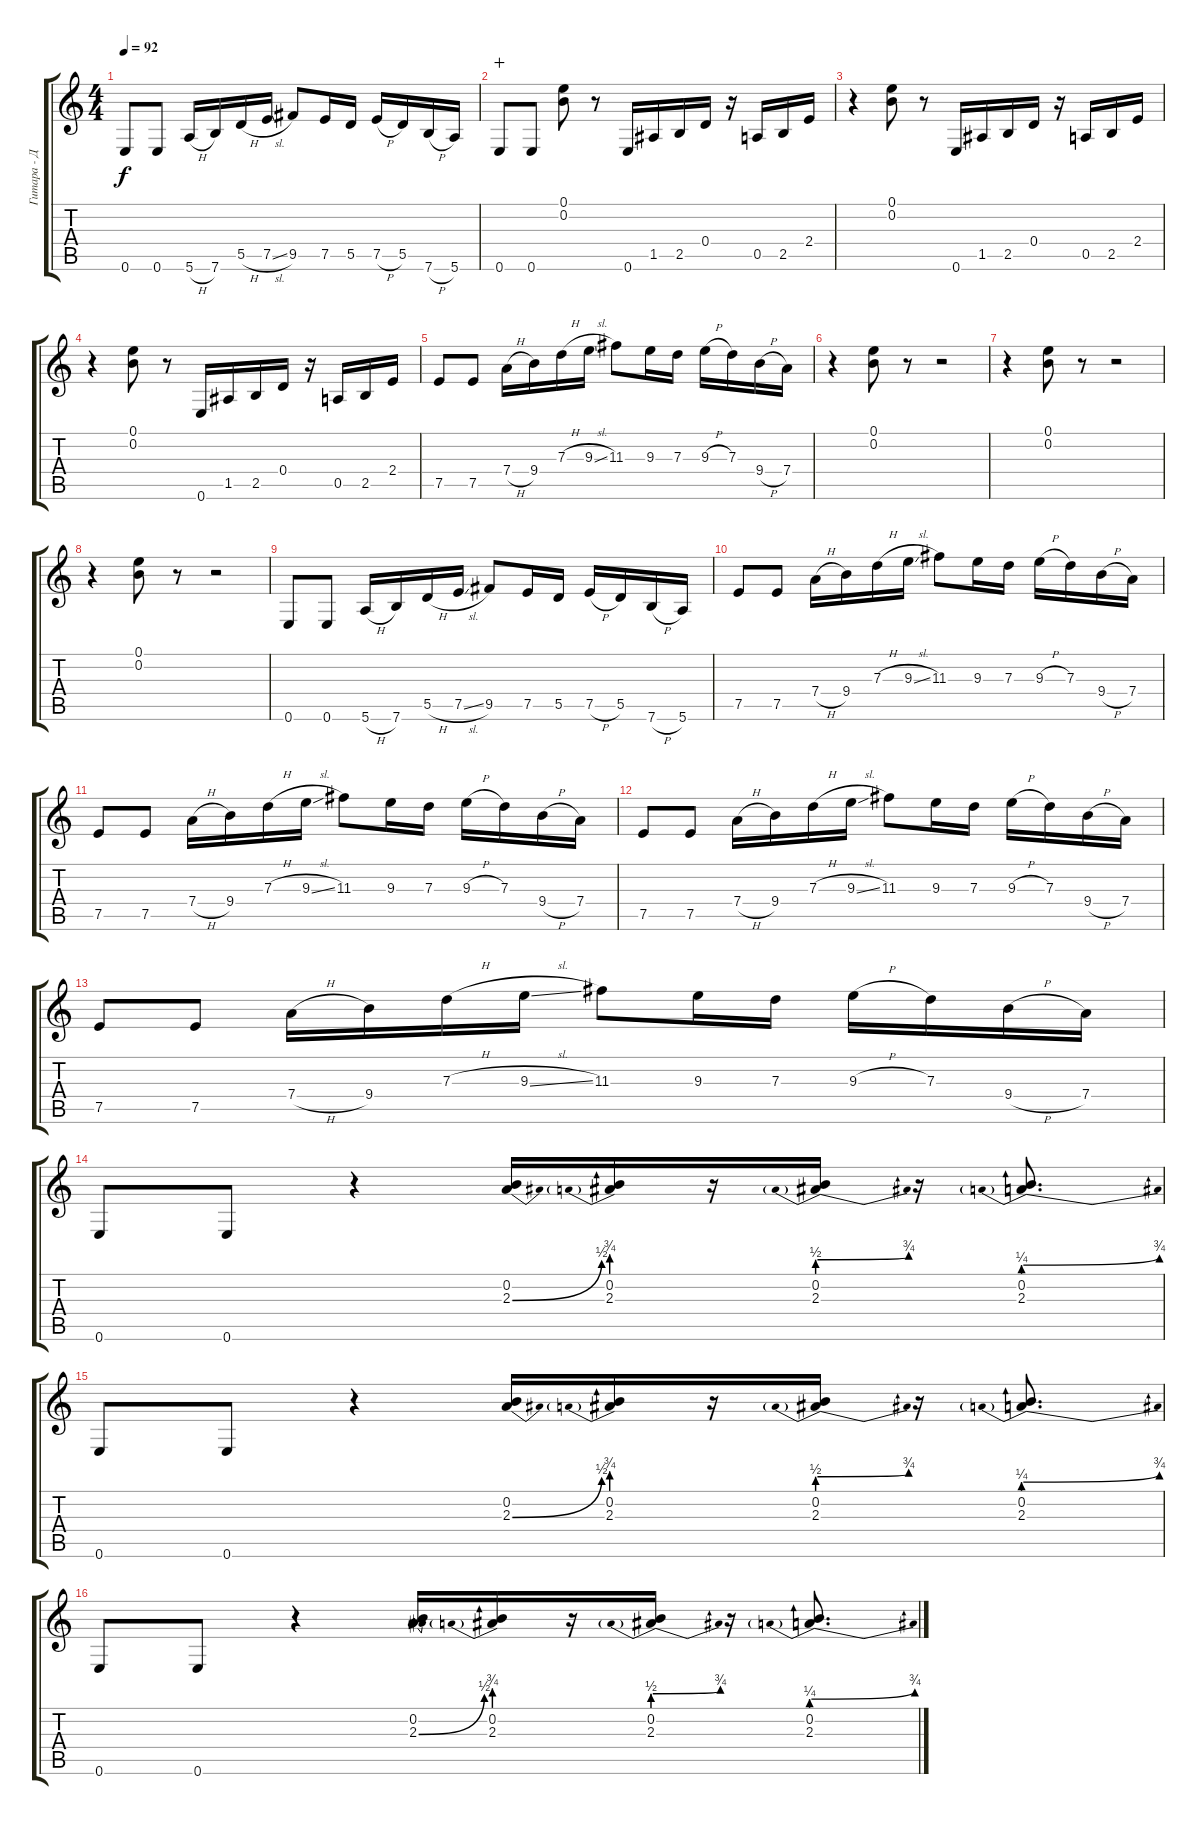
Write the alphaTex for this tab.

\track ("Гитара - Дэн Фертита" "Гитара - Д") {instrument distortionguitar}
\staff {score tabs}
\tuning (E4 B3 G3 D3 A2 E2) {hide}
\ts (4 4)
\tempo 92
\clef g2
\ks c
0.6.8{dy f} 0.6.8 5.6{h}.16 7.6.16 5.5{h}.16 7.5{sl}.16 9.5.8 7.5.16 5.5.16 7.5{h}.16 5.5.16 7.6{h}.16 5.6.16 |
0.6.8{wahc} 0.6.8 (0.1 0.2).8 r.8 0.6.16 1.5.16 2.5.16 0.4.16 r.16 0.5.16 2.5.16 2.4.16 |
r.4 (0.1 0.2).8 r.8 0.6.16 1.5.16 2.5.16 0.4.16 r.16 0.5.16 2.5.16 2.4.16 |
r.4 (0.1 0.2).8 r.8 0.6.16 1.5.16 2.5.16 0.4.16 r.16 0.5.16 2.5.16 2.4.16 |
7.5.8 7.5.8 7.4{h}.16 9.4.16 7.3{h}.16 9.3{sl}.16 11.3.8 9.3.16 7.3.16 9.3{h}.16 7.3.16 9.4{h}.16 7.4.16 |
r.4 (0.1 0.2).8 r.8 r.2 |
r.4 (0.1 0.2).8 r.8 r.2 |
r.4 (0.1 0.2).8 r.8 r.2 |
0.6.8 0.6.8 5.6{h}.16 7.6.16 5.5{h}.16 7.5{sl}.16 9.5.8 7.5.16 5.5.16 7.5{h}.16 5.5.16 7.6{h}.16 5.6.16 |
7.5.8 7.5.8 7.4{h}.16 9.4.16 7.3{h}.16 9.3{sl}.16 11.3.8 9.3.16 7.3.16 9.3{h}.16 7.3.16 9.4{h}.16 7.4.16 |
7.5.8 7.5.8 7.4{h}.16 9.4.16 7.3{h}.16 9.3{sl}.16 11.3.8 9.3.16 7.3.16 9.3{h}.16 7.3.16 9.4{h}.16 7.4.16 |
7.5.8 7.5.8 7.4{h}.16 9.4.16 7.3{h}.16 9.3{sl}.16 11.3.8 9.3.16 7.3.16 9.3{h}.16 7.3.16 9.4{h}.16 7.4.16 |
7.5.8 7.5.8 7.4{h}.16 9.4.16 7.3{h}.16 9.3{sl}.16 11.3.8 9.3.16 7.3.16 9.3{h}.16 7.3.16 9.4{h}.16 7.4.16 |
0.6.8 0.6.8 r.4 (0.2 2.3{be (bend 0 0 60 2)}).16 (0.2 2.3{be (prebend 0 3 60 3)}).16 r.16 (0.2 2.3{be (prebendbend 0 2 60 3)}).16 r.16 (0.2 2.3{be (prebendbend 0 1 60 3)}).8{d} |
0.6.8 0.6.8 r.4 (0.2 2.3{be (bend 0 0 60 2)}).16 (0.2 2.3{be (prebend 0 3 60 3)}).16 r.16 (0.2 2.3{be (prebendbend 0 2 60 3)}).16 r.16 (0.2 2.3{be (prebendbend 0 1 60 3)}).8{d} |
0.6.8 0.6.8 r.4 (0.2 2.3{be (bend 0 0 60 2)}).16 (0.2 2.3{be (prebend 0 3 60 3)}).16 r.16 (0.2 2.3{be (prebendbend 0 2 60 3)}).16 r.16 (0.2 2.3{be (prebendbend 0 1 60 3)}).8{d}
